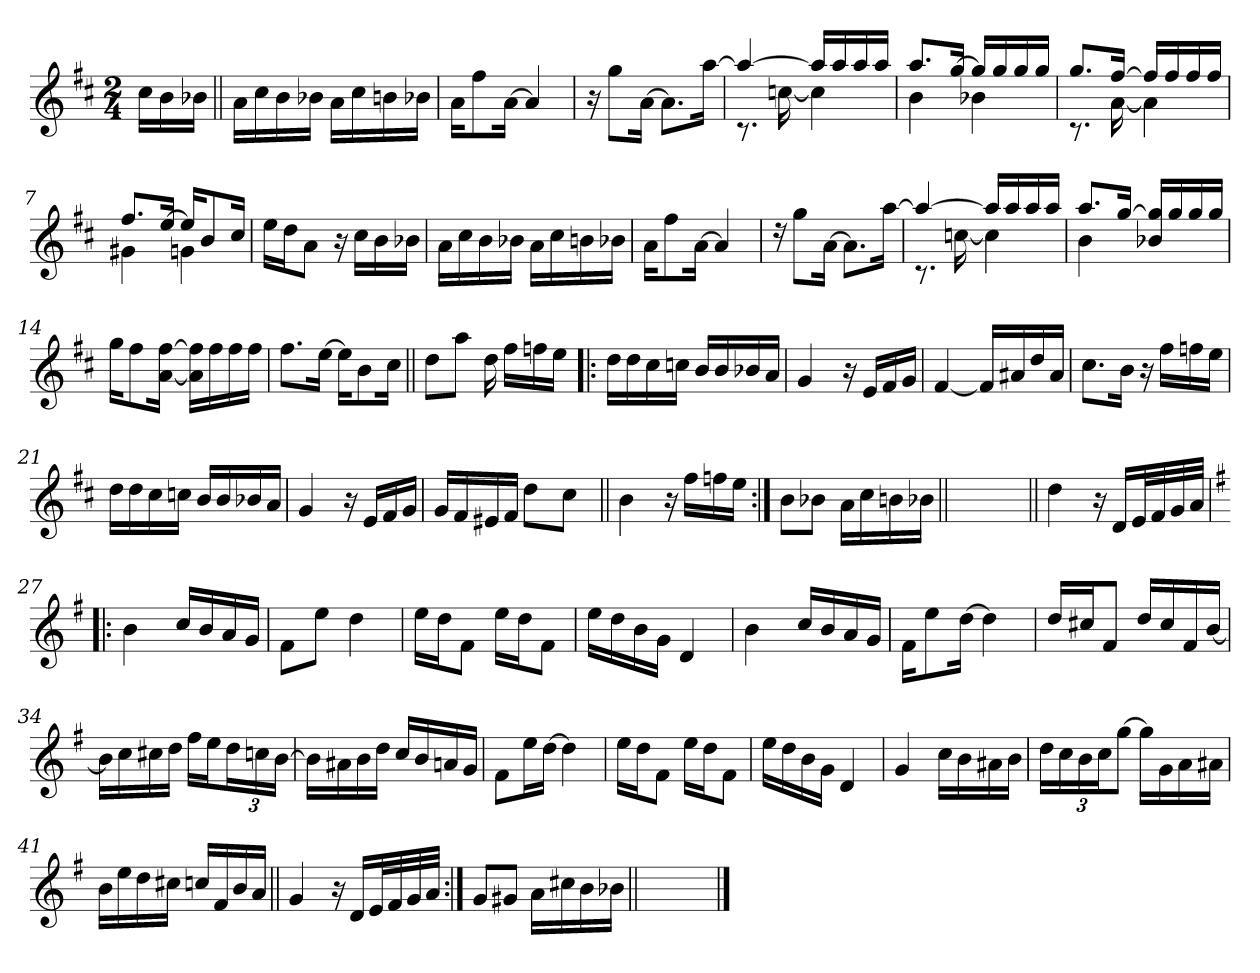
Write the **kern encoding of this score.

**kern
*part1
*staff1
*clefG2
*k[f#c#]
*D:
*M2/4
=
16cc#\LL
16b\
16b-X\JJ
=1||
16a\LL
16cc#\
16b\
16b-X\JJ
16a\LL
16cc#\
16bn\
16b-X\JJ
=2
16a\KL
8ff#\
[16a\Jk
4a/]
=3
16r
8gg\L
[16a\Jk
8.a\L]
[16aa\Jk
=4
*^
4aa/_	8.rc
.	[<16ccn\
16aa/LL]	4cc\]
16aa/	.
16aa/	.
16aa/JJ	.
!!LO:LB:g=z	!!
=5	=5
8.aa/L	4b\
[>16gg/Jk	.
16gg/LL]	4b-X\
16gg/	.
16gg/	.
16gg/JJ	.
=6	=6
8.gg/L	8.rc
[>16ff#/Jk	[<16a\
16ff#/LL]	4a\]
16ff#/	.
16ff#/	.
16ff#/JJ	.
=7	=7
8.ff#/L	4g#X\
[>16ee/Jk	.
16ee/KL]	4gn\
8b/	.
16cc#/Jk	.
*v	*v
=8
16ee\LL
16dd\J
8a\J
16r
16cc#\LL
16b\
16b-X\JJ
=9
16a\LL
16cc#\
16b\
16b-X\JJ
16a\LL
16cc#\
16bn\
16b-X\JJ
!!LO:LB:g=z
=10
16a\KL
8ff#\
[16a\Jk
4a/]
=11
16rcc
8gg\L
[16a\Jk
8.a\L]
[16aa\Jk
=12
*^
4aa/_	8.rc
.	[<16ccn\
16aa/LL]	4cc\]
16aa/	.
16aa/	.
16aa/JJ	.
=13	=13
8.aa/L	4b\
[>16gg/Jk	.
16b-X/ 16gg/]LL	4ryy
16gg/	.
16gg/	.
16gg/JJ	.
*v	*v
=14
16gg\KL
8ff#\
[16a\ [16ff#\Jk
16a\] 16ff#\]LL
16ff#\
16ff#\
16ff#\JJ
!!LO:LB:g=z
=15
8.ff#\L
[16ee\Jk
16ee\KL]
8b\
16cc#\Jk
=16||
8dd\L
8aa\J
16dd\
16ff#\LL
16ffn\
16ee\JJ
=17!|:
16dd\LL
16dd\
16cc#\
16ccn\JJ
16b/LL
16b/
16b-X/
16a/JJ
=18
4g/
16r
16e/LL
16f#/
16g/JJ
!!LO:LB:g=z
=19
[4f#/
16f#/LL]
16a#X/
16dd/
16a#/JJ
=20
8.cc#\L
16b\Jk
16r
16ff#\LL
16ffn\
16ee\JJ
=21
16dd\LL
16dd\
16cc#\
16ccn\JJ
16b/LL
16b/
16b-X/
16a/JJ
=22
4g/
16r
16e/LL
16f#/
16g/JJ
!!LO:LB:g=z
=23
*^
16g/LL	4ryy
16f#/	.
16e#X/	.
16f#/JJ	.
8dd\L	16ryy
.	16ryy
8cc#\J	16ryy
.	16ryy
*v	*v
=24||
4b\
16r
16ff#\LL
16ffn\
16ee\JJ
=25:|!
8b\L
8b-X\J
16a\LL
16cc#\
16bn\
16b-X\JJ
=25X1||
*stria0
2ryy
!!LO:LB:g=z
=26||
*stria5
4dd\
16r
16d/LL
32e/L
32f#/
32g/
32a/JJJ
=27!|:
*k[f#]
*G:
4b\
16cc/LL
16b/
16a/
16g/JJ
=28
8f#\L
8ee\J
4dd\
=29
16ee\LL
16dd\J
8f#\J
16ee\LL
16dd\J
8f#\J
=30
16ee\LL
16dd\
16b\
16g\JJ
4d/
!!LO:LB:g=z
=31
4b\
16cc/LL
16b/
16a/
16g/JJ
=32
16f#\KL
8ee\
[16dd\Jk
4dd\]
=33
16dd/LL
16cc#X/J
8f#/J
16dd/LL
16cc#/
16f#/
[16b/JJ
=34
16b\LL]
16cc\
16cc#X\
16dd\JJ
16ff#\LL
16ee\J
24dd\L
24ccn\
[24b\JJ
=35
16b\LL]
16a#X\
16b\
16dd\JJ
16cc/LL
16b/
16an/
16g/JJ
!!LO:LB:g=z
=36
8f#\L
16ee\L
[16dd\JJ
4dd\]
=37
16ee\LL
16dd\J
8f#\J
16ee\LL
16dd\J
8f#\J
=38
16ee\LL
16dd\
16b\
16g\JJ
4d/
=39
4g/
16cc\LL
16b\
16a#X\
16b\JJ
=40
24dd\LL
24cc\
24b\
24cc\J
[12gg\J
16gg\LL]
16g\
16a\
16a#X\JJ
!!LO:LB:g=z
=41
16b\LL
16ee\
16dd\
16cc#X\JJ
16ccn/LL
16f#/
16b/
16a/JJ
=42||
4g/
16r
16d/LL
32e/L
32f#/
32g/
32a/JJJ
=43:|!
8g/L
8g#X/J
16a\LL
16cc#X\
16b\
16b-X\JJ
=44||
*stria0
2ryy
==
*-
